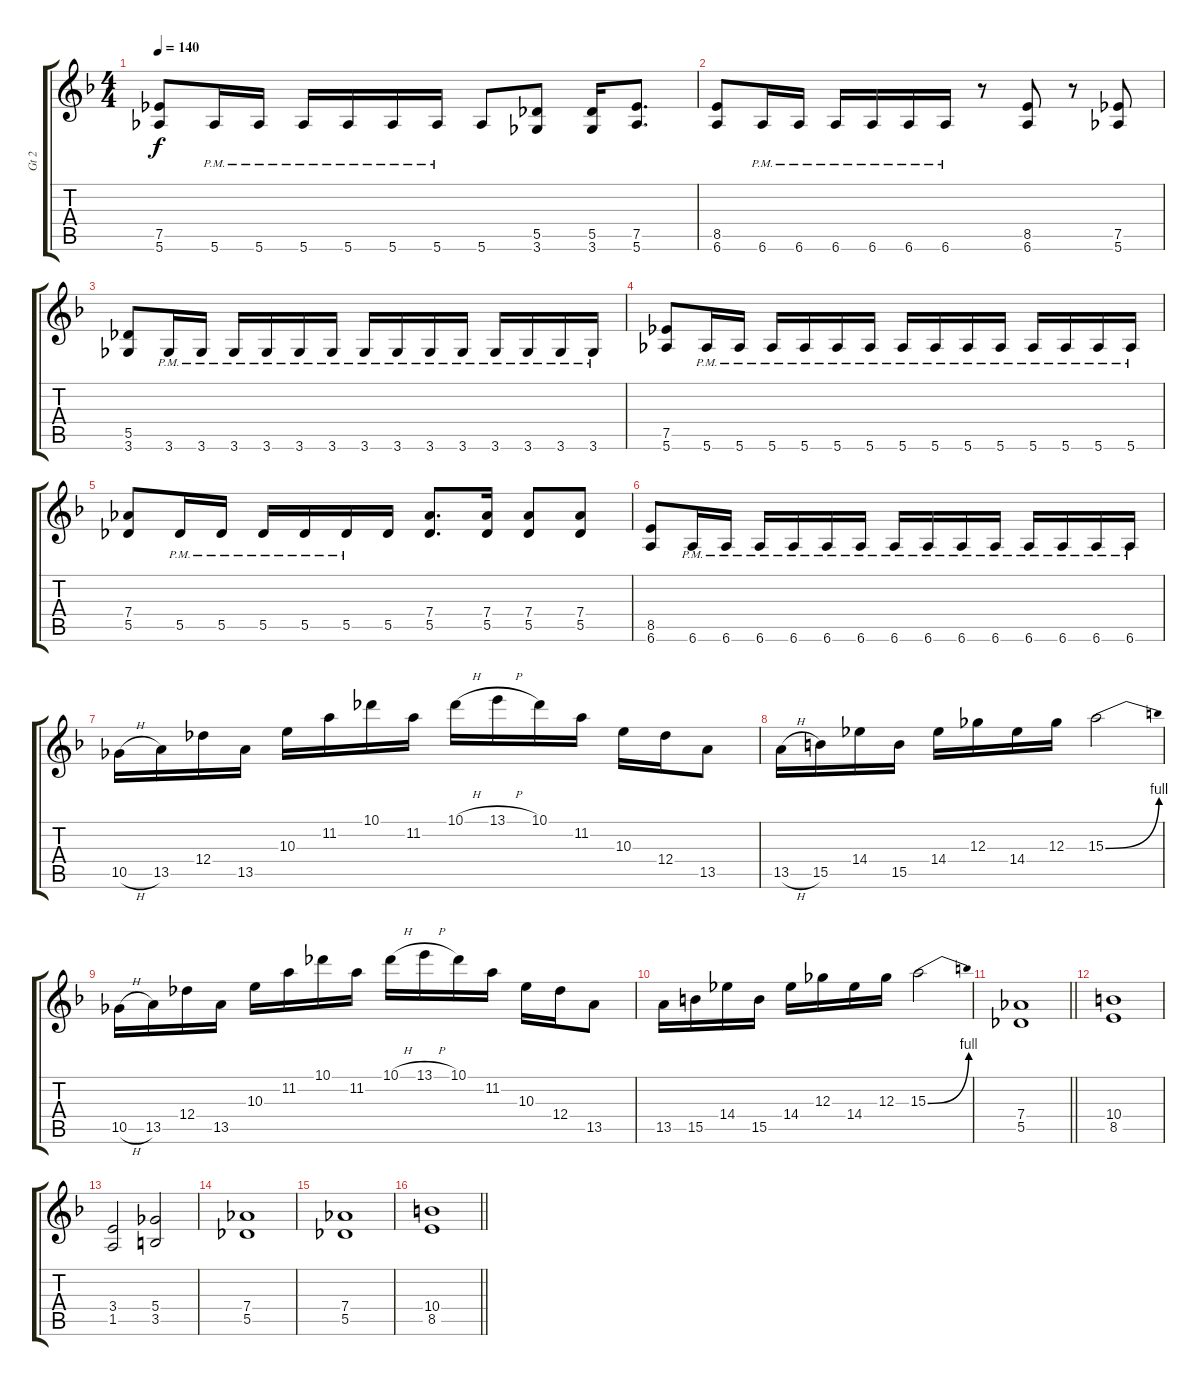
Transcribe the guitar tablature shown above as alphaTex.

\track ("Gt 2" "Gt 2") {instrument distortionguitar}
\staff {score tabs}
\tuning (Eb4 Bb3 Gb3 Db3 Ab2 Eb2) {hide}
\ts (4 4)
\tempo 140
\clef g2
\ks dminor
(7.5 5.6).8{dy f} 5.6{pm}.16 5.6{pm}.16 5.6{pm}.16 5.6{pm}.16 5.6{pm}.16 5.6{pm}.16 5.6.8 (5.5 3.6).8 (5.5 3.6).16 (7.5 5.6).8{d} |
(8.5 6.6).8 6.6{pm}.16 6.6{pm}.16 6.6{pm}.16 6.6{pm}.16 6.6{pm}.16 6.6{pm}.16 r.8 (8.5 6.6).8 r.8 (7.5 5.6).8 |
(5.5 3.6).8 3.6{pm}.16 3.6{pm}.16 3.6{pm}.16 3.6{pm}.16 3.6{pm}.16 3.6{pm}.16 3.6{pm}.16 3.6{pm}.16 3.6{pm}.16 3.6{pm}.16 3.6{pm}.16 3.6{pm}.16 3.6{pm}.16 3.6{pm}.16 |
(7.5 5.6).8 5.6{pm}.16 5.6{pm}.16 5.6{pm}.16 5.6{pm}.16 5.6{pm}.16 5.6{pm}.16 5.6{pm}.16 5.6{pm}.16 5.6{pm}.16 5.6{pm}.16 5.6{pm}.16 5.6{pm}.16 5.6{pm}.16 5.6{pm}.16 |
(7.4 5.5).8 5.5{pm}.16 5.5{pm}.16 5.5{pm}.16 5.5{pm}.16 5.5{pm}.16 5.5.16 (7.4 5.5).8{d} (7.4 5.5).16 (7.4 5.5).8 (7.4 5.5).8 |
(8.5 6.6).8 6.6{pm}.16 6.6{pm}.16 6.6{pm}.16 6.6{pm}.16 6.6{pm}.16 6.6{pm}.16 6.6{pm}.16 6.6{pm}.16 6.6{pm}.16 6.6{pm}.16 6.6{pm}.16 6.6{pm}.16 6.6{pm}.16 6.6{pm}.16 |
10.5{h}.16 13.5.16 12.4.16 13.5.16 10.3.16 11.2.16 10.1.16 11.2.16 10.1{h}.16 13.1{h}.16 10.1.16 11.2.16 10.3.16 12.4.16 13.5.8 |
13.5{h}.16 15.5.16 14.4.16 15.5.16 14.4.16 12.3.16 14.4.16 12.3.16 15.3{be (bend 0 0 60 4)}.2 |
10.5{h}.16 13.5.16 12.4.16 13.5.16 10.3.16 11.2.16 10.1.16 11.2.16 10.1{h}.16 13.1{h}.16 10.1.16 11.2.16 10.3.16 12.4.16 13.5.8 |
13.5.16 15.5.16 14.4.16 15.5.16 14.4.16 12.3.16 14.4.16 12.3.16 15.3{be (bend 0 0 60 4)}.2 |
\barLineRight lightlight
(7.4 5.5).1 |
\section ("" "")
(10.4 8.5).1 |
(3.4 1.5).2 (5.4 3.5).2 |
(7.4 5.5).1 |
(7.4 5.5).1 |
\barLineRight lightlight
(10.4 8.5).1
